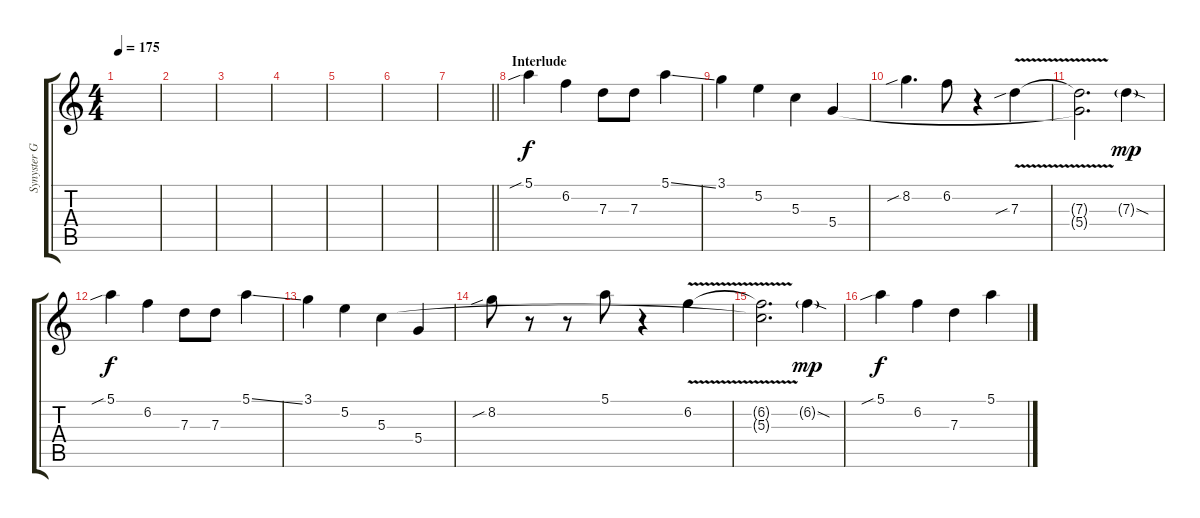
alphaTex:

\track ("Synyster Gates" "Synyster G") {instrument distortionguitar}
\staff {score tabs}
\tuning (E4 B3 G3 D3 A2 D2) {hide}
\ts (4 4)
\tempo 175
\clef g2
\ks c
|
|
|
|
|
|
\barLineRight lightlight
|
\section ("" "Interlude")
5.1{sib}.4 6.2.4 7.3.8 7.3.8 5.1{ss}.4 |
3.1.4 5.2.4 5.3.4 5.4.4 |
8.2{sib}.4{d} 6.2.8 r.4 7.3{v sib}.4 |
(7.3{t} 5.4{t}).2{d} 7.3{sod g}.4{dy mp} |
5.1{sib}.4{dy f} 6.2.4 7.3.8 7.3.8 5.1{ss}.4 |
3.1.4 5.2.4 5.3.4 5.4.4 |
8.2{sib}.8 r.8 r.8 5.1.8 r.4 6.2{v}.4 |
(6.2{t} 5.3{t}).2{d} 6.2{sod g}.4{dy mp} |
5.1{sib}.4{dy f} 6.2.4 7.3.4 5.1{ss}.4
